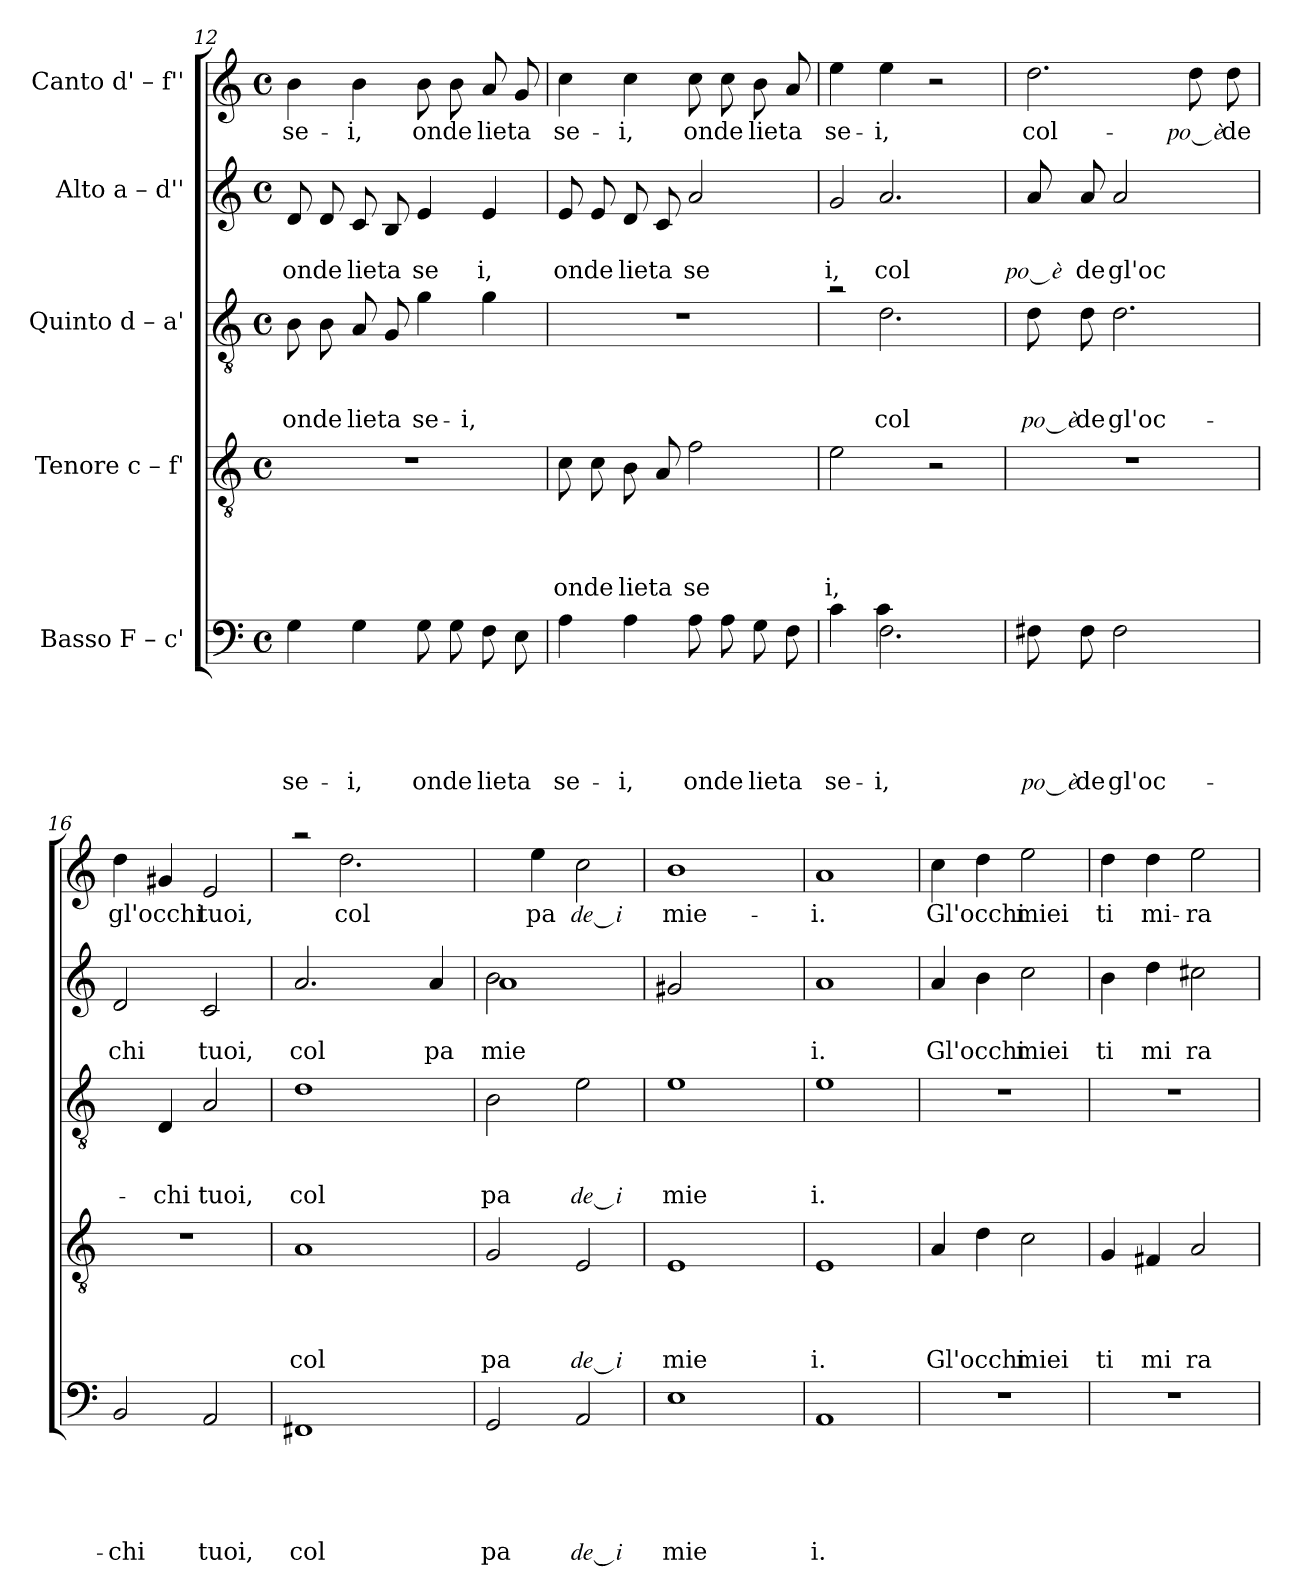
**kern	**text	**text	**text	**text	**text	**kern	**text	**text	**text	**text	**kern	**text	**text	**text	**kern	**text	**text	**kern	**text
*part5	*part5	*part5	*part5	*part5	*part5	*part4	*part4	*part4	*part4	*part4	*part3	*part3	*part3	*part3	*part2	*part2	*part2	*part1	*part1
*staff5	*staff5	*staff5	*staff5	*staff5	*staff5	*staff4	*staff4	*staff4	*staff4	*staff4	*staff3	*staff3	*staff3	*staff3	*staff2	*staff2	*staff2	*staff1	*staff1
*I"Basso F – c'	*	*	*	*	*	*I"Tenore c – f'	*	*	*	*	*I"Quinto d – a'	*	*	*	*I"Alto a – d''	*	*	*I"Canto d' – f''	*
*clefF4	*	*	*	*	*	*clefGv2	*	*	*	*	*clefGv2	*	*	*	*clefG2	*	*	*clefG2	*
*k[]	*	*	*	*	*	*k[]	*	*	*	*	*k[]	*	*	*	*k[]	*	*	*k[]	*
*C:	*	*	*	*	*	*C:	*	*	*	*	*C:	*	*	*	*C:	*	*	*C:	*
*M4/4	*	*	*	*	*	*M4/4	*	*	*	*	*M4/4	*	*	*	*M4/4	*	*	*M4/4	*
*met(c)	*	*	*	*	*	*met(c)	*	*	*	*	*met(c)	*	*	*	*met(c)	*	*	*met(c)	*
=12	=12	=12	=12	=12	=12	=12	=12	=12	=12	=12	=12	=12	=12	=12	=12	=12	=12	=12	=12
!	!	!	!	!	!LO:LY:b	!	!	!	!	!	!	!	!	!LO:LY:b	!	!	!LO:LY:b	!	!LO:LY:b
4G\	.	.	.	.	se-	1r	.	.	.	.	8B\	.	.	onde	8d/	.	onde	4b\	se-
.	.	.	.	.	.	.	.	.	.	.	8B\	.	.	.	8d/	.	.	.	.
!	!	!	!	!	!LO:LY:b	!	!	!	!	!	!	!	!	!LO:LY:b	!	!	!LO:LY:b	!	!LO:LY:b
4G\	.	.	.	.	-i,	.	.	.	.	.	8A/	.	.	lieta	8c/	.	lieta	4b\	-i,
.	.	.	.	.	.	.	.	.	.	.	8G/	.	.	.	8B/	.	.	.	.
!	!	!	!	!	!LO:LY:b	!	!	!	!	!	!	!	!	!LO:LY:b	!	!	!LO:LY:b	!	!LO:LY:b
8G\	.	.	.	.	onde	.	.	.	.	.	4g\	.	.	se-	4e/	.	se	8b\	onde
8G\	.	.	.	.	.	.	.	.	.	.	.	.	.	.	.	.	.	8b\	.
!	!	!	!	!	!LO:LY:b	!	!	!	!	!	!	!	!	!LO:LY:b	!	!	!LO:LY:b	!	!LO:LY:b
8F\	.	.	.	.	lieta	.	.	.	.	.	4g\	.	.	-i,	4e/	.	i,	8a/	lieta
8E\	.	.	.	.	.	.	.	.	.	.	.	.	.	.	.	.	.	8g/	.
=13	=13	=13	=13	=13	=13	=13	=13	=13	=13	=13	=13	=13	=13	=13	=13	=13	=13	=13	=13
!	!	!	!	!	!LO:LY:b	!	!	!	!	!LO:LY:b	!	!	!	!	!	!	!LO:LY:b	!	!LO:LY:b
4A\	.	.	.	.	se-	8c\	.	.	.	onde	1r	.	.	.	8e/	.	onde	4cc\	se-
.	.	.	.	.	.	8c\	.	.	.	.	.	.	.	.	8e/	.	.	.	.
!	!	!	!	!	!LO:LY:b	!	!	!	!	!LO:LY:b	!	!	!	!	!	!	!LO:LY:b	!	!LO:LY:b
4A\	.	.	.	.	-i,	8B\	.	.	.	lieta	.	.	.	.	8d/	.	lieta	4cc\	-i,
.	.	.	.	.	.	8A/	.	.	.	.	.	.	.	.	8c/	.	.	.	.
!	!	!	!	!	!LO:LY:b	!	!	!	!	!LO:LY:b	!	!	!	!	!	!	!LO:LY:b	!	!LO:LY:b
8A\	.	.	.	.	onde	2f\	.	.	.	se	.	.	.	.	2a/	.	se	8cc\	onde
8A\	.	.	.	.	.	.	.	.	.	.	.	.	.	.	.	.	.	8cc\	.
!	!	!	!	!	!LO:LY:b	!	!	!	!	!	!	!	!	!	!	!	!	!	!LO:LY:b
8G\	.	.	.	.	lieta	.	.	.	.	.	.	.	.	.	.	.	.	8b\	lieta
8F\	.	.	.	.	.	.	.	.	.	.	.	.	.	.	.	.	.	8a/	.
=14	=14	=14	=14	=14	=14	=14	=14	=14	=14	=14	=14	=14	=14	=14	=14	=14	=14	=14	=14
!	!	!	!	!	!LO:LY:b	!	!	!	!	!LO:LY:b	!	!	!	!	!	!	!LO:LY:b	!	!LO:LY:b
*^	*	*	*	*	*	*	*	*	*	*	*^	*	*	*	*^	*	*	*	*
4c\	4ryy	.	.	.	.	se-	2e\	.	.	.	i,	2ra	4ryy	.	.	.	2g/	4ryy	.	i,	4ee\	se-
!	!	!	!	!	!	!LO:LY:b	!	!	!	!	!	!	!	!	!	!	!	!	!	!	!	!
!	!	!	!	!	!	!LO:LY:b	!	!	!	!	!	!	!	!	!	!LO:LY:b	!	!	!	!LO:LY:b	!	!LO:LY:b
2.F\	4c\	.	.	.	.	-i,	.	.	.	.	.	.	2.d\	.	.	col-	.	2.a/	.	col	4ee\	-i,
.	2ryy	.	.	.	.	.	2r	.	.	.	.	2ryy	.	.	.	.	2ryy	.	.	.	2r	.
*	*	*	*	*	*	*	*	*	*	*	*	*v	*v	*	*	*	*	*	*	*	*	*
*	*	*	*	*	*	*	*	*	*	*	*	*	*	*	*	*v	*v	*	*	*	*
=15	=15	=15	=15	=15	=15	=15	=15	=15	=15	=15	=15	=15	=15	=15	=15	=15	=15	=15	=15	=15
!	!	!	!	!	!	!LO:LY:b	!	!	!	!	!	!	!	!	!LO:LY:b	!	!	!LO:LY:b	!	!LO:LY:b
*v	*v	*	*	*	*	*	*	*	*	*	*	*	*	*	*	*	*	*	*	*
8F#X\	.	.	.	.	po‿è	1r	.	.	.	.	8d\	.	.	-po‿è	8a/	.	po‿è	2.dd\	col-
!	!	!	!	!	!LO:LY:b	!	!	!	!	!	!	!	!	!LO:LY:b	!	!	!LO:LY:b	!	!
8F#\	.	.	.	.	de	.	.	.	.	.	8d\	.	.	de	8a/	.	de	.	.
!	!	!	!	!	!LO:LY:b	!	!	!	!	!	!	!	!	!LO:LY:b	!	!	!LO:LY:b	!	!
2F#\	.	.	.	.	gl'oc-	.	.	.	.	.	2.d\	.	.	gl'oc-	2a/	.	gl'oc	.	.
!	!	!	!	!	!	!	!	!	!	!	!	!	!	!	!	!	!	!	!LO:LY:b
4ryy	.	.	.	.	.	.	.	.	.	.	.	.	.	.	4ryy	.	.	8dd\	-po‿è
!	!	!	!	!	!	!	!	!	!	!	!	!	!	!	!	!	!	!	!LO:LY:b
.	.	.	.	.	.	.	.	.	.	.	.	.	.	.	.	.	.	8dd\	de
=16	=16	=16	=16	=16	=16	=16	=16	=16	=16	=16	=16	=16	=16	=16	=16	=16	=16	=16	=16
!	!	!	!	!	!LO:LY:b	!	!	!	!	!	!	!	!	!	!	!	!LO:LY:b	!	!LO:LY:b
2BB/	.	.	.	.	-chi	1r	.	.	.	.	4ryy	.	.	.	2d/	.	chi	4dd\	gl'occhi
!	!	!	!	!	!	!	!	!	!	!	!	!	!	!LO:LY:b	!	!	!	!	!
.	.	.	.	.	.	.	.	.	.	.	4D/	.	.	-chi	.	.	.	4g#X/	.
!	!	!	!	!	!LO:LY:b	!	!	!	!	!	!	!	!	!LO:LY:b	!	!	!LO:LY:b	!	!LO:LY:b
2AA/	.	.	.	.	tuoi,	.	.	.	.	.	2A/	.	.	tuoi,	2c/	.	tuoi,	2e/	tuoi,
!!LO:LB:g=z
=17	=17	=17	=17	=17	=17	=17	=17	=17	=17	=17	=17	=17	=17	=17	=17	=17	=17	=17	=17
!	!	!	!	!	!LO:LY:b	!	!	!	!	!LO:LY:b	!	!	!	!LO:LY:b	!	!	!LO:LY:b	!	!
*	*	*	*	*	*	*	*	*	*	*	*	*	*	*	*	*	*	*^	*
1FF#X	.	.	.	.	col	1A	.	.	.	col	1d	.	.	col	2.a/	.	col	2raa	4ryy	.
!	!	!	!	!	!	!	!	!	!	!	!	!	!	!	!	!	!	!	!	!LO:LY:b
.	.	.	.	.	.	.	.	.	.	.	.	.	.	.	.	.	.	.	2.dd\	col-
.	.	.	.	.	.	.	.	.	.	.	.	.	.	.	.	.	.	2ryy	.	.
!	!	!	!	!	!	!	!	!	!	!	!	!	!	!	!	!	!LO:LY:b	!	!	!
.	.	.	.	.	.	.	.	.	.	.	.	.	.	.	4a/	.	pa	.	.	.
*	*	*	*	*	*	*	*	*	*	*	*	*	*	*	*	*	*	*v	*v	*
=18	=18	=18	=18	=18	=18	=18	=18	=18	=18	=18	=18	=18	=18	=18	=18	=18	=18	=18	=18
!	!	!	!	!	!LO:LY:b	!	!	!	!	!LO:LY:b	!	!	!	!LO:LY:b	!	!	!LO:LY:b	!	!
*	*	*	*	*	*	*	*	*	*	*	*	*	*	*	*^	*	*	*	*
!	!	!	!	!	!	!	!	!	!	!	!	!	!	!	!	!	!	!LO:LY:b	!	!
2GG/	.	.	.	.	pa	2G/	.	.	.	pa	2B\	.	.	pa	2b\	1a	.	mie	4ryy	.
!	!	!	!	!	!	!	!	!	!	!	!	!	!	!	!	!	!	!	!	!LO:LY:b
.	.	.	.	.	.	.	.	.	.	.	.	.	.	.	.	.	.	.	4ee\	-pa
!	!	!	!	!	!LO:LY:b	!	!	!	!	!LO:LY:b	!	!	!	!LO:LY:b	!	!	!	!	!	!LO:LY:b
2AA/	.	.	.	.	de‿i	2E/	.	.	.	de‿i	2e\	.	.	de‿i	2ryy	.	.	.	2cc\	de‿i
*	*	*	*	*	*	*	*	*	*	*	*	*	*	*	*v	*v	*	*	*	*
=19	=19	=19	=19	=19	=19	=19	=19	=19	=19	=19	=19	=19	=19	=19	=19	=19	=19	=19	=19
!	!	!	!	!	!LO:LY:b	!	!	!	!	!LO:LY:b	!	!	!	!LO:LY:b	!	!	!	!	!LO:LY:b
1E	.	.	.	.	mie	1E	.	.	.	mie	1e	.	.	mie	2g#X/	.	.	1b	mie-
.	.	.	.	.	.	.	.	.	.	.	.	.	.	.	2ryy	.	.	.	.
=20	=20	=20	=20	=20	=20	=20	=20	=20	=20	=20	=20	=20	=20	=20	=20	=20	=20	=20	=20
!	!	!	!	!	!LO:LY:b	!	!	!	!	!LO:LY:b	!	!	!	!LO:LY:b	!	!	!LO:LY:b	!	!LO:LY:b
1AA	.	.	.	.	i.	1E	.	.	.	i.	1e	.	.	i.	1a	.	i.	1a	-i.
=21	=21	=21	=21	=21	=21	=21	=21	=21	=21	=21	=21	=21	=21	=21	=21	=21	=21	=21	=21
!	!	!	!	!	!	!	!	!	!	!LO:LY:b	!	!	!	!	!	!	!LO:LY:b	!	!LO:LY:b
1r	.	.	.	.	.	4A/	.	.	.	Gl'occhi	1r	.	.	.	4a/	.	Gl'occhi	4cc\	Gl'occhi
.	.	.	.	.	.	4d\	.	.	.	.	.	.	.	.	4b\	.	.	4dd\	.
!	!	!	!	!	!	!	!	!	!	!LO:LY:b	!	!	!	!	!	!	!LO:LY:b	!	!LO:LY:b
.	.	.	.	.	.	2c\	.	.	.	miei	.	.	.	.	2cc\	.	miei	2ee\	miei
=22	=22	=22	=22	=22	=22	=22	=22	=22	=22	=22	=22	=22	=22	=22	=22	=22	=22	=22	=22
!	!	!	!	!	!	!	!	!	!	!LO:LY:b	!	!	!	!	!	!	!LO:LY:b	!	!LO:LY:b
1r	.	.	.	.	.	4G/	.	.	.	ti	1r	.	.	.	4b\	.	ti	4dd\	ti
!	!	!	!	!	!	!	!	!	!	!LO:LY:b	!	!	!	!	!	!	!LO:LY:b	!	!LO:LY:b
.	.	.	.	.	.	4F#X/	.	.	.	mi	.	.	.	.	4dd\	.	mi	4dd\	mi-
!	!	!	!	!	!	!	!	!	!	!LO:LY:b	!	!	!	!	!	!	!LO:LY:b	!	!LO:LY:b
.	.	.	.	.	.	2A/	.	.	.	ra	.	.	.	.	2cc#X\	.	ra	2ee\	-ra-
=	=	=	=	=	=	=	=	=	=	=	=	=	=	=	=	=	=	=	=
*-	*-	*-	*-	*-	*-	*-	*-	*-	*-	*-	*-	*-	*-	*-	*-	*-	*-	*-	*-
